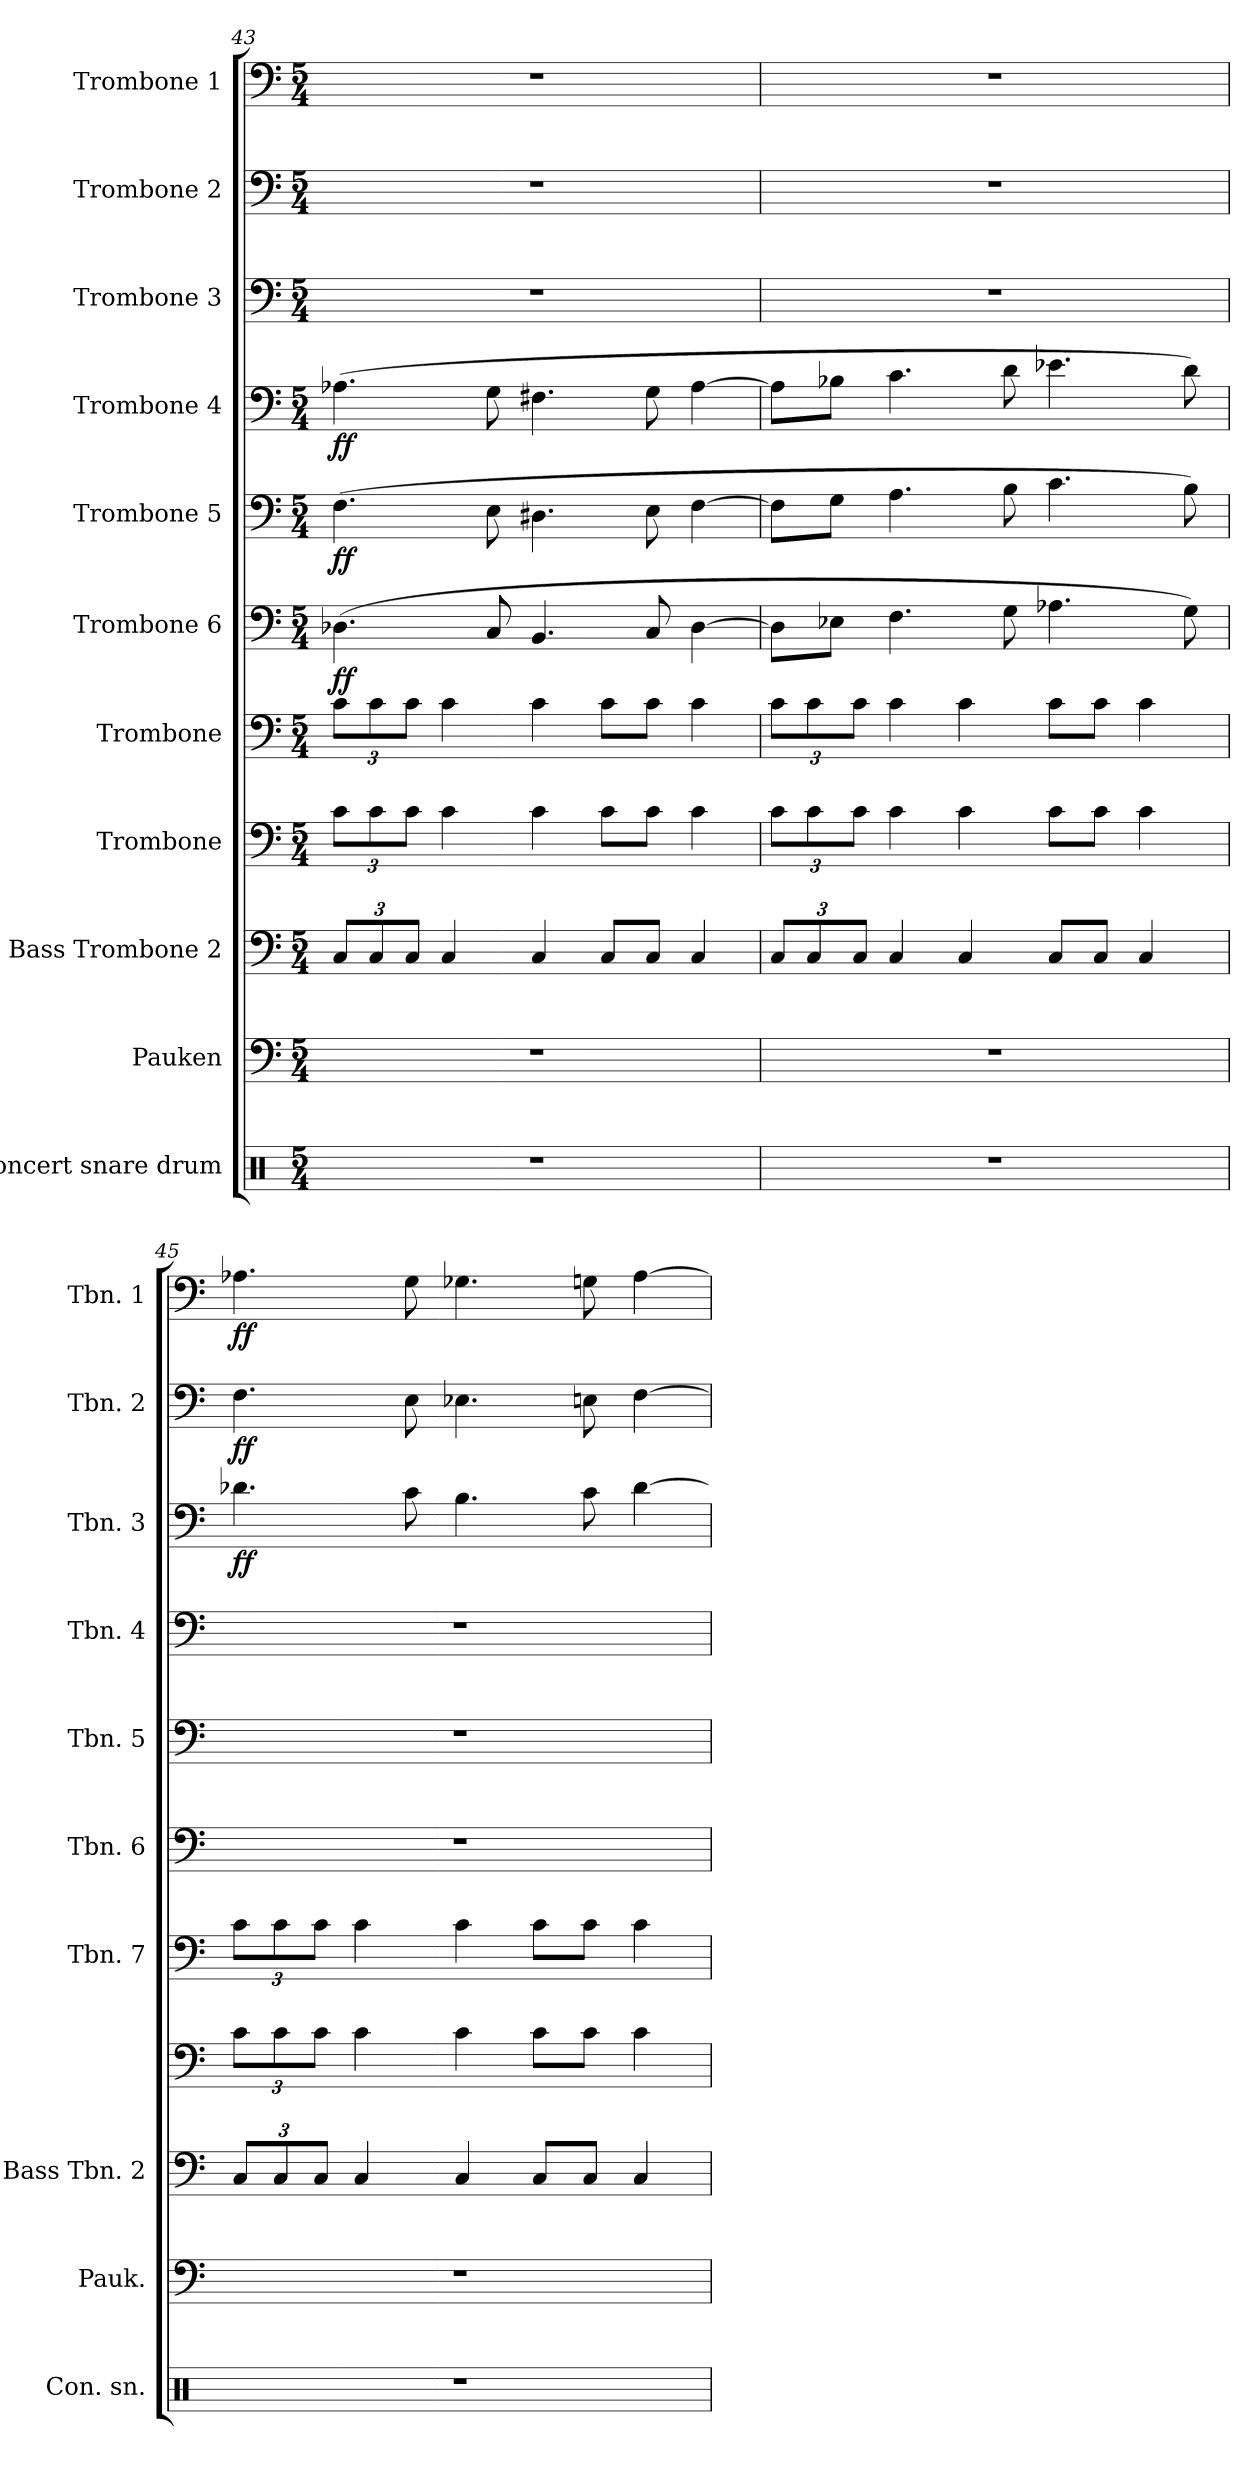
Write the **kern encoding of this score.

**kern	**kern	**kern	**kern	**kern	**kern	**dynam	**kern	**dynam	**kern	**dynam	**kern	**dynam	**kern	**dynam	**kern	**dynam
*part11	*part10	*part9	*part8	*part7	*part6	*part6	*part5	*part5	*part4	*part4	*part3	*part3	*part2	*part2	*part1	*part1
*staff11	*staff10	*staff9	*staff8	*staff7	*staff6	*staff6	*staff5	*staff5	*staff4	*staff4	*staff3	*staff3	*staff2	*staff2	*staff1	*staff1
*I"Concert snare drum	*I"Pauken	*I"Bass Trombone 2	*I"Trombone	*I"Trombone	*I"Trombone 6	*	*I"Trombone 5	*	*I"Trombone 4	*	*I"Trombone 3	*	*I"Trombone 2	*	*I"Trombone 1	*
*I'Con. sn.	*I'Pauk.	*I'Bass Tbn. 2	*	*I'Tbn. 7	*I'Tbn. 6	*	*I'Tbn. 5	*	*I'Tbn. 4	*	*I'Tbn. 3	*	*I'Tbn. 2	*	*I'Tbn. 1	*
*clefX	*clefF4	*clefF4	*clefF4	*clefF4	*clefF4	*	*clefF4	*	*clefF4	*	*clefF4	*	*clefF4	*	*clefF4	*
*k[]	*k[]	*k[]	*k[]	*k[]	*k[]	*	*k[]	*	*k[]	*	*k[]	*	*k[]	*	*k[]	*
*M5/4	*M5/4	*M5/4	*M5/4	*M5/4	*M5/4	*	*M5/4	*	*M5/4	*	*M5/4	*	*M5/4	*	*M5/4	*
*	*	*Xbrackettup	*Xbrackettup	*Xbrackettup	*	*	*	*	*	*	*	*	*	*	*	*
=43	=43	=43	=43	=43	=43	=43	=43	=43	=43	=43	=43	=43	=43	=43	=43	=43
!	!	!	!	!	!	!LO:DY:b	!	!LO:DY:b	!	!LO:DY:b	!	!	!	!	!	!
4%5r	4%5r	12C/L	12c\L	12c\L	(>4.D-X\	ff	(>4.F\	ff	(>4.A-X\	ff	4%5r	.	4%5r	.	4%5r	.
.	.	12C/	12c\	12c\	.	.	.	.	.	.	.	.	.	.	.	.
.	.	12C/J	12c\J	12c\J	.	.	.	.	.	.	.	.	.	.	.	.
.	.	4C/	4c\	4c\	.	.	.	.	.	.	.	.	.	.	.	.
.	.	.	.	.	8C/	.	8E\	.	8G\	.	.	.	.	.	.	.
.	.	4C/	4c\	4c\	4.BB/	.	4.D#X\	.	4.F#X\	.	.	.	.	.	.	.
.	.	8C/L	8c\L	8c\L	.	.	.	.	.	.	.	.	.	.	.	.
.	.	8C/J	8c\J	8c\J	8C/	.	8E\	.	8G\	.	.	.	.	.	.	.
.	.	4C/	4c\	4c\	[4D-\	.	[4F\	.	[4A-\	.	.	.	.	.	.	.
=44	=44	=44	=44	=44	=44	=44	=44	=44	=44	=44	=44	=44	=44	=44	=44	=44
4%5r	4%5r	12C/L	12c\L	12c\L	8D-\L]	.	8F\L]	.	8A-\L]	.	4%5r	.	4%5r	.	4%5r	.
.	.	12C/	12c\	12c\	.	.	.	.	.	.	.	.	.	.	.	.
.	.	.	.	.	8E-X\J	.	8G\J	.	8B-X\J	.	.	.	.	.	.	.
.	.	12C/J	12c\J	12c\J	.	.	.	.	.	.	.	.	.	.	.	.
.	.	4C/	4c\	4c\	4.F\	.	4.A\	.	4.c\	.	.	.	.	.	.	.
.	.	4C/	4c\	4c\	.	.	.	.	.	.	.	.	.	.	.	.
.	.	.	.	.	8G\	.	8B\	.	8d\	.	.	.	.	.	.	.
.	.	8C/L	8c\L	8c\L	4.A-X\	.	4.c\	.	4.e-X\	.	.	.	.	.	.	.
.	.	8C/J	8c\J	8c\J	.	.	.	.	.	.	.	.	.	.	.	.
.	.	4C/	4c\	4c\	.	.	.	.	.	.	.	.	.	.	.	.
.	.	.	.	.	8G\)	.	8B\)	.	8d\)	.	.	.	.	.	.	.
!!LO:PB:g=z
=45	=45	=45	=45	=45	=45	=45	=45	=45	=45	=45	=45	=45	=45	=45	=45	=45
!	!	!	!	!	!	!	!	!	!	!	!	!LO:DY:b	!	!LO:DY:b	!	!LO:DY:b
4%5r	4%5r	12C/L	12c\L	12c\L	4%5r	.	4%5r	.	4%5r	.	4.d-X\	ff	4.F\	ff	4.A-X\	ff
.	.	12C/	12c\	12c\	.	.	.	.	.	.	.	.	.	.	.	.
.	.	12C/J	12c\J	12c\J	.	.	.	.	.	.	.	.	.	.	.	.
.	.	4C/	4c\	4c\	.	.	.	.	.	.	.	.	.	.	.	.
.	.	.	.	.	.	.	.	.	.	.	8c\	.	8E\	.	8G\	.
.	.	4C/	4c\	4c\	.	.	.	.	.	.	4.B\	.	4.E-X\	.	4.G-X\	.
.	.	8C/L	8c\L	8c\L	.	.	.	.	.	.	.	.	.	.	.	.
.	.	8C/J	8c\J	8c\J	.	.	.	.	.	.	8c\	.	8En\	.	8Gn\	.
.	.	4C/	4c\	4c\	.	.	.	.	.	.	[4d-\	.	[4F\	.	[4A-\	.
=	=	=	=	=	=	=	=	=	=	=	=	=	=	=	=	=
*-	*-	*-	*-	*-	*-	*-	*-	*-	*-	*-	*-	*-	*-	*-	*-	*-
